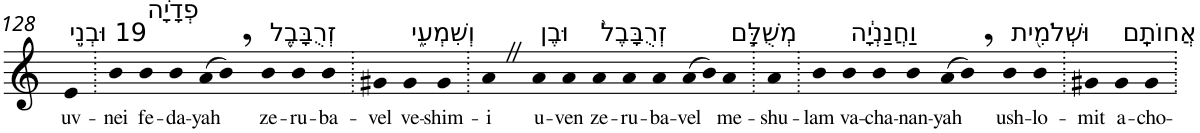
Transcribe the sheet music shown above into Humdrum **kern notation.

**kern	**text
*part1	*part1
*staff1	*staff1
*I"Piano	*
*I'Pno	*
!!LO:PB:g=z
*clefG2	*
*k[]	*
=128	=128
!LO:TX:a:t=19 וּבְנֵ֣י	!
!	!LO:LY:b
4e	uv-
=129.	=129.
!	!LO:LY:b
4b	-nei
!LO:TX:a:t=פְדָיָ֔ה	!
!	!LO:LY:b
4b	fe-
!	!LO:LY:b
4b	-da-
!	!LO:LY:b
(>8a	-yah
8b,)	.
!LO:TX:a:t=זְרֻבָּבֶ֖ל	!
!	!LO:LY:b
4b	ze-
!	!LO:LY:b
4b	-ru-
!	!LO:LY:b
4b	-ba-
=130.	=130.
!	!LO:LY:b
4g#X	-vel
!LO:TX:a:t=וְשִׁמְעִ֑י	!
!	!LO:LY:b
4g#	ve-
!	!LO:LY:b
4g#	-shim-
=131.	=131.
!	!LO:LY:b
4aZ	-i
!LO:TX:a:t=וּבֶן	!
!	!LO:LY:b
4a	u-
!	!LO:LY:b
4a	-ven
!LO:TX:a:t=זְרֻבָּבֶל֙	!
!	!LO:LY:b
4a	ze-
!	!LO:LY:b
4a	-ru-
!	!LO:LY:b
4a	-ba-
!	!LO:LY:b
(>8a	-vel
8b)	.
!LO:TX:a:t=מְשֻׁלָּ֣ם	!
!	!LO:LY:b
4a	me-
=132.	=132.
!	!LO:LY:b
4a	-shu-
=133.	=133.
!	!LO:LY:b
4b	-lam
!LO:TX:a:t=וַחֲנַנְיָ֔ה	!
!	!LO:LY:b
4b	va-
!	!LO:LY:b
4b	-cha-
!	!LO:LY:b
4b	-nan-
!	!LO:LY:b
(>8a	-yah
8b,)	.
!LO:TX:a:t=וּשְׁלֹמִ֖ית	!
!	!LO:LY:b
4b	ush-
!	!LO:LY:b
4b	-lo-
=134.	=134.
!	!LO:LY:b
4g#X	-mit
!LO:TX:a:t=אֲחוֹתָֽם	!
!	!LO:LY:b
4g#	a-
!	!LO:LY:b
4g#	-cho-
=.	=.
*-	*-
